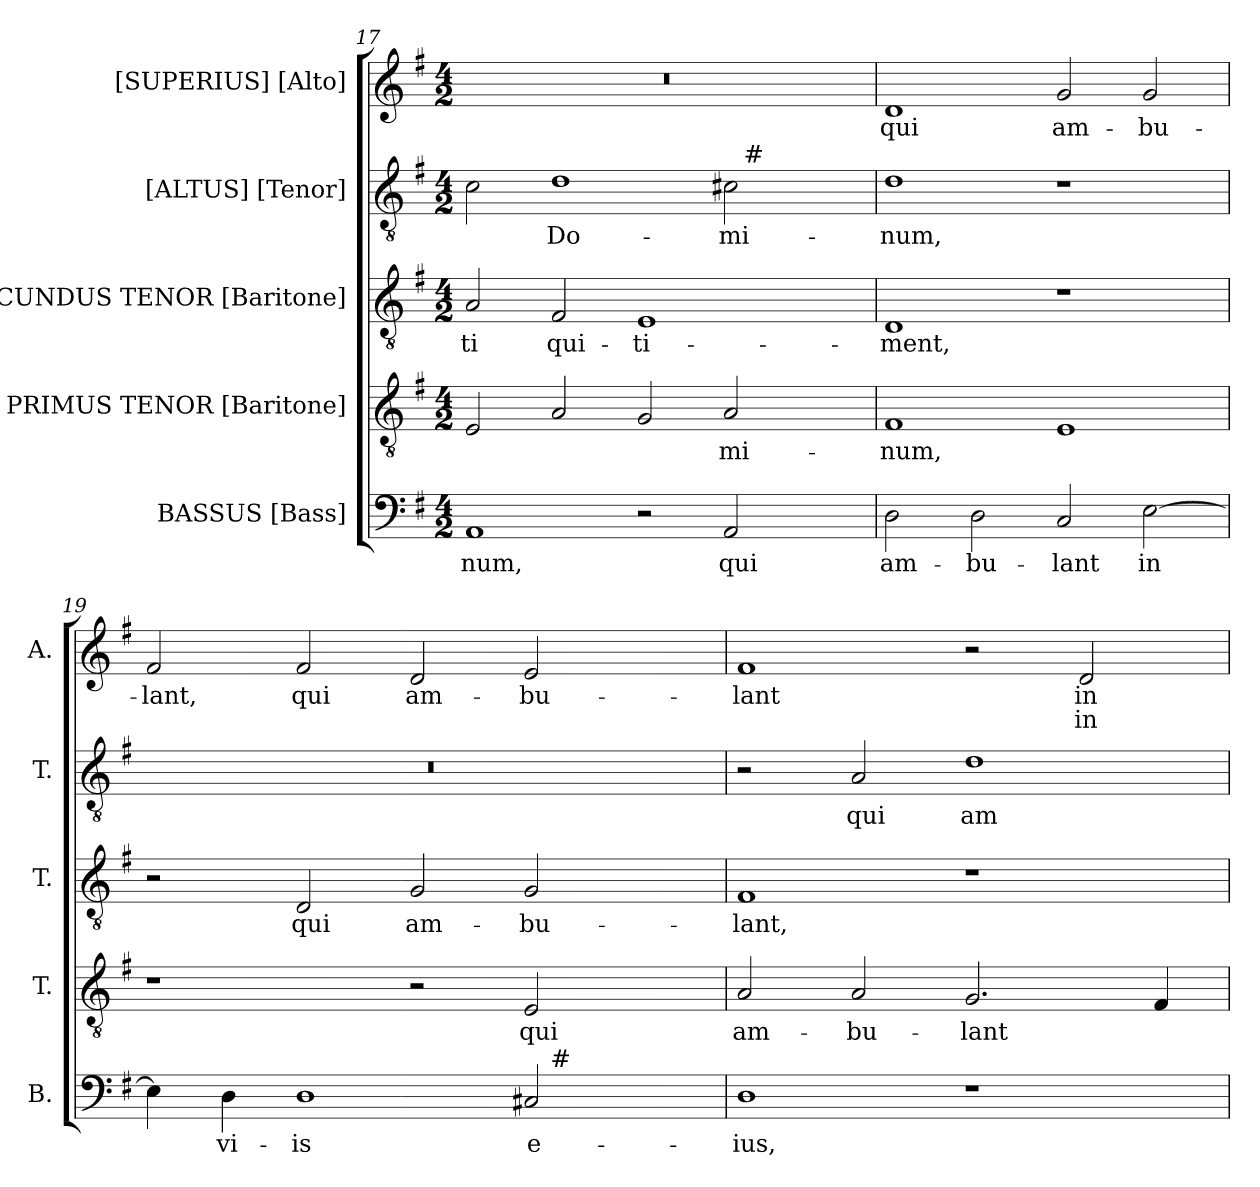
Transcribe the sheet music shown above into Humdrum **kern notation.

**kern	**text	**kern	**text	**kern	**text	**kern	**text	**kern	**text	**text
*part5	*part5	*part4	*part4	*part3	*part3	*part2	*part2	*part1	*part1	*part1
*staff5	*staff5	*staff4	*staff4	*staff3	*staff3	*staff2	*staff2	*staff1	*staff1	*staff1
*I"BASSUS [Bass]	*	*I"PRIMUS TENOR [Baritone]	*	*I"SECUNDUS TENOR [Baritone]	*	*I"[ALTUS] [Tenor]	*	*I"[SUPERIUS] [Alto]	*	*
*I'B.	*	*I'T.	*	*I'T.	*	*I'T.	*	*I'A.	*	*
!!LO:PB:g=z
*clefF4	*	*clefGv2	*	*clefGv2	*	*clefGv2	*	*clefG2	*	*
*	*	*ITrd7c12	*	*ITrd7c12	*	*ITrd7c12	*	*	*	*
*k[f#]	*	*k[f#]	*	*k[f#]	*	*k[f#]	*	*k[f#]	*	*
*G:	*	*G:	*	*G:	*	*G:	*	*G:	*	*
*M4/2	*	*M4/2	*	*M4/2	*	*M4/2	*	*M4/2	*	*
=17	=17	=17	=17	=17	=17	=17	=17	=17	=17	=17
!	!LO:LY:b:color=#000000	!	!	!	!	!	!	!	!	!
!	!	!	!	!	!LO:LY:b:color=#000000	!	!	!LO:N:vis=1	!	!
*	*	*	*	*	*	*^	*	*	*	*
1AAi	-num,	2EEi/	.	2AAi/	-ti	2Ci\	1ryy	.	0r	.	.
!	!	!	!	!	!LO:LY:b:color=#000000	!	!	!	!	!	!
!	!	!	!	!	!	!	!	!LO:LY:b:color=#000000	!	!	!
.	.	2AAi/	.	2FF#i/	qui-	1Di	.	Do-	.	.	.
!	!	!	!	!	!LO:LY:b:color=#000000	!	!	!	!	!	!
2r	.	2GGi/	.	1EEi	-ti-	.	2ryy	.	.	.	.
!	!LO:LY:b:color=#000000	!	!	!	!	!	!	!	!	!	!
!	!	!	!LO:LY:b:color=#000000	!	!	!	!	!	!	!	!
!	!	!	!	!	!	!	!	!LO:LY:b:color=#000000	!	!	!
2AAi/	qui	2AAi/	-mi-	.	.	2C#i\	32ryy	-mi-	.	.	.
.	.	.	.	.	.	.	256ryy	.	.	.	.
!	!	!	!	!	!	!	!LO:TX:a:t=#	!	!	!	!
.	.	.	.	.	.	.	4ryy	.	.	.	.
.	.	.	.	.	.	.	8ryy	.	.	.	.
.	.	.	.	.	.	.	16ryy	.	.	.	.
.	.	.	.	.	.	.	64..ryy	.	.	.	.
*	*	*	*	*	*	*v	*v	*	*	*	*
=18	=18	=18	=18	=18	=18	=18	=18	=18	=18	=18
*	*	*	*	*	*	*^	*	*	*	*
!	!LO:LY:b:color=#000000	!	!	!	!	!	!	!	!	!	!
*	*	*	*	*	*	*v	*v	*	*	*	*
*	*	*	*	*	*	*^	*	*	*	*
!	!	!	!LO:LY:b:color=#000000	!	!	!	!	!	!	!	!
*	*	*	*	*	*	*v	*v	*	*	*	*
*	*	*	*	*	*	*^	*	*	*	*
!	!	!	!	!	!LO:LY:b:color=#000000	!	!	!	!	!	!
*	*	*	*	*	*	*v	*v	*	*	*	*
*	*	*	*	*	*	*^	*	*	*	*
!	!	!	!	!	!	!	!	!LO:LY:b:color=#000000	!	!	!
*	*	*	*	*	*	*v	*v	*	*	*	*
*	*	*	*	*	*	*^	*	*	*	*
!	!	!	!	!	!	!	!	!	!	!LO:LY:b:color=#000000	!
*	*	*	*	*	*	*v	*v	*	*	*	*
2Di\	am-	1FF#i	-num,	1DDi	-ment,	1Di	-num,	1di	qui	.
!	!LO:LY:b:color=#000000	!	!	!	!	!	!	!	!	!
2Di\	-bu-	.	.	.	.	.	.	.	.	.
!	!LO:LY:b:color=#000000	!	!	!	!	!	!	!	!	!
!	!	!	!	!	!	!	!	!	!LO:LY:b:color=#000000	!
2Ci/	-lant	1EEi	.	1r	.	1r	.	2gi/	am-	.
!	!LO:LY:b:color=#000000	!	!	!	!	!	!	!	!	!
!	!	!	!	!	!	!	!	!	!LO:LY:b:color=#000000	!
[2Ei\	in	.	.	.	.	.	.	2gi/	-bu-	.
=19	=19	=19	=19	=19	=19	=19	=19	=19	=19	=19
!	!	!	!	!	!	!LO:N:vis=1	!	!	!	!
!	!	!	!	!	!	!	!	!	!LO:LY:b:color=#000000	!
*^	*	*	*	*	*	*	*	*	*	*
4Ei\]	1ryy	.	1r	.	2r	.	0r	.	2f#i/	-lant,	.
!	!	!LO:LY:b:color=#000000	!	!	!	!	!	!	!	!	!
4Di\	.	vi-	.	.	.	.	.	.	.	.	.
!	!	!LO:LY:b:color=#000000	!	!	!	!	!	!	!	!	!
!	!	!	!	!	!	!LO:LY:b:color=#000000	!	!	!	!	!
!	!	!	!	!	!	!	!	!	!	!LO:LY:b:color=#000000	!
1Di	.	-is	.	.	2DDi/	qui	.	.	2f#i/	qui	.
!	!	!	!	!	!	!LO:LY:b:color=#000000	!	!	!	!	!
!	!	!	!	!	!	!	!	!	!	!LO:LY:b:color=#000000	!
.	2ryy	.	2r	.	2GGi/	am-	.	.	2di/	am-	.
!	!	!LO:LY:b:color=#000000	!	!	!	!	!	!	!	!	!
!	!	!	!	!LO:LY:b:color=#000000	!	!	!	!	!	!	!
!	!	!	!	!	!	!LO:LY:b:color=#000000	!	!	!	!	!
!	!	!	!	!	!	!	!	!	!	!LO:LY:b:color=#000000	!
2C#i/	32ryy	e-	2EEi/	qui	2GGi/	-bu-	.	.	2ei/	-bu-	.
.	256ryy	.	.	.	.	.	.	.	.	.	.
!	!LO:TX:a:t=#	!	!	!	!	!	!	!	!	!	!
.	4ryy	.	.	.	.	.	.	.	.	.	.
.	8ryy	.	.	.	.	.	.	.	.	.	.
.	16ryy	.	.	.	.	.	.	.	.	.	.
.	64..ryy	.	.	.	.	.	.	.	.	.	.
*v	*v	*	*	*	*	*	*	*	*	*	*
=20	=20	=20	=20	=20	=20	=20	=20	=20	=20	=20
*^	*	*	*	*	*	*	*	*	*	*
!	!	!LO:LY:b:color=#000000	!	!	!	!	!	!	!	!	!
*v	*v	*	*	*	*	*	*	*	*	*	*
*^	*	*	*	*	*	*	*	*	*	*
!	!	!	!	!LO:LY:b:color=#000000	!	!	!	!	!	!	!
*v	*v	*	*	*	*	*	*	*	*	*	*
*^	*	*	*	*	*	*	*	*	*	*
!	!	!	!	!	!	!LO:LY:b:color=#000000	!	!	!	!	!
*v	*v	*	*	*	*	*	*	*	*	*	*
*^	*	*	*	*	*	*	*	*	*	*
!	!	!	!	!	!	!	!	!	!	!LO:LY:b:color=#000000	!
*v	*v	*	*	*	*	*	*	*	*	*	*
1Di	-ius,	2AAi/	am-	1FF#i	-lant,	2r	.	1f#i	-lant	.
!	!	!	!LO:LY:b:color=#000000	!	!	!	!	!	!	!
!	!	!	!	!	!	!	!LO:LY:b:color=#000000	!	!	!
.	.	2AAi/	-bu-	.	.	2AAi/	qui	.	.	.
!	!	!	!LO:LY:b:color=#000000	!	!	!	!	!	!	!
!	!	!	!	!	!	!	!LO:LY:b:color=#000000	!	!	!
1r	.	2.GGi/	-lant	1r	.	1Di	am-	2r	.	.
!	!	!	!	!	!	!	!	!	!LO:LY:b:color=#000000	!LO:LY:b:color=#000000
.	.	.	.	.	.	.	.	2di/	in	in
.	.	4FF#i/	.	.	.	.	.	.	.	.
=	=	=	=	=	=	=	=	=	=	=
*-	*-	*-	*-	*-	*-	*-	*-	*-	*-	*-
